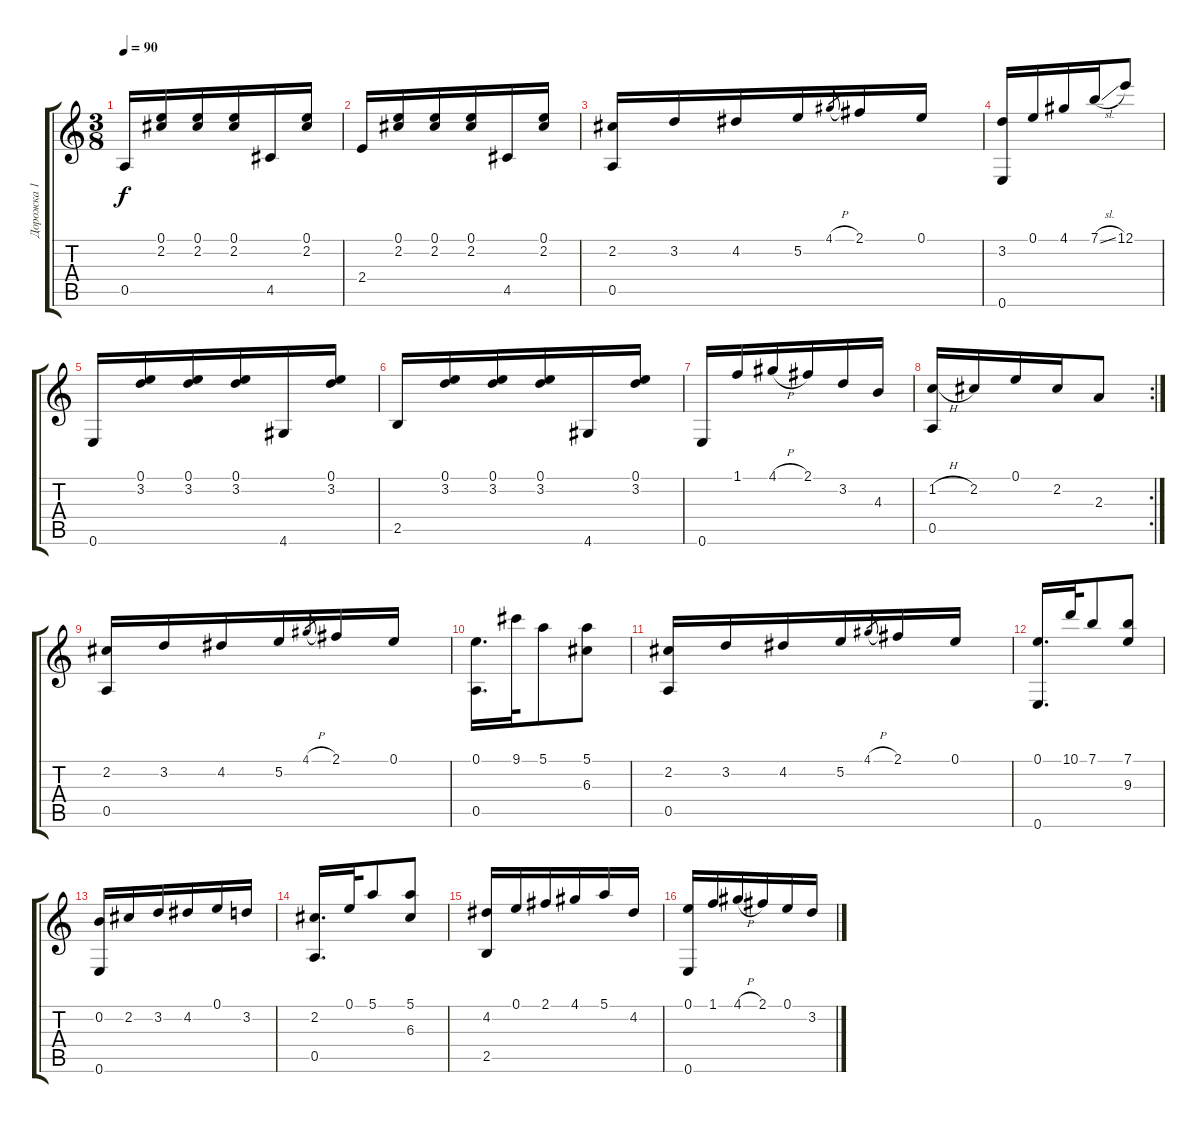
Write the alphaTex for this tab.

\track ("Дорожка 1" "Дорожка 1") {instrument acousticguitarnylon}
\staff {score tabs}
\tuning (E4 B3 G3 D3 A2 E2) {hide}
\ts (3 8)
\tempo 90
\clef g2
\ks c
0.5.16{dy f} (0.1 2.2).16 (0.1 2.2).16 (0.1 2.2).16 4.5.16 (0.1 2.2).16 |
2.4.16 (0.1 2.2).16 (0.1 2.2).16 (0.1 2.2).16 4.5.16 (0.1 2.2).16 |
(2.2 0.5).16 3.2.16 4.2.16 5.2.16 4.1{h}.8{gr} 2.1.16 0.1.16 |
(3.2 0.6).16 0.1.16 4.1.16 7.1{sl}.16 12.1.8 |
0.6.16 (0.1 3.2).16 (0.1 3.2).16 (0.1 3.2).16 4.6.16 (0.1 3.2).16 |
2.5.16 (0.1 3.2).16 (0.1 3.2).16 (0.1 3.2).16 4.6.16 (0.1 3.2).16 |
0.6.16 1.1.16 4.1{h}.16 2.1.16 3.2.16 4.3.16 |
\rc 2
(1.2{h} 0.5).16 2.2.16 0.1.16 2.2.16 2.3.8 |
(2.2 0.5).16 3.2.16 4.2.16 5.2.16 4.1{h}.8{gr} 2.1.16 0.1.16 |
(0.1 0.5).16{d} 9.1.32 5.1.8 (5.1 6.3).8 |
(2.2 0.5).16 3.2.16 4.2.16 5.2.16 4.1{h}.8{gr} 2.1.16 0.1.16 |
(0.1 0.6).16{d} 10.1.32 7.1.8 (7.1 9.3).8 |
(0.2 0.6).16 2.2.16 3.2.16 4.2.16 0.1.16 3.2.16 |
(2.2 0.5).16{d} 0.1.32 5.1.8 (5.1 6.3).8 |
(4.2 2.5).16 0.1.16 2.1.16 4.1.16 5.1.16 4.2.16 |
(0.1 0.6).16 1.1.16 4.1{h}.16 2.1.16 0.1.16 3.2.16
